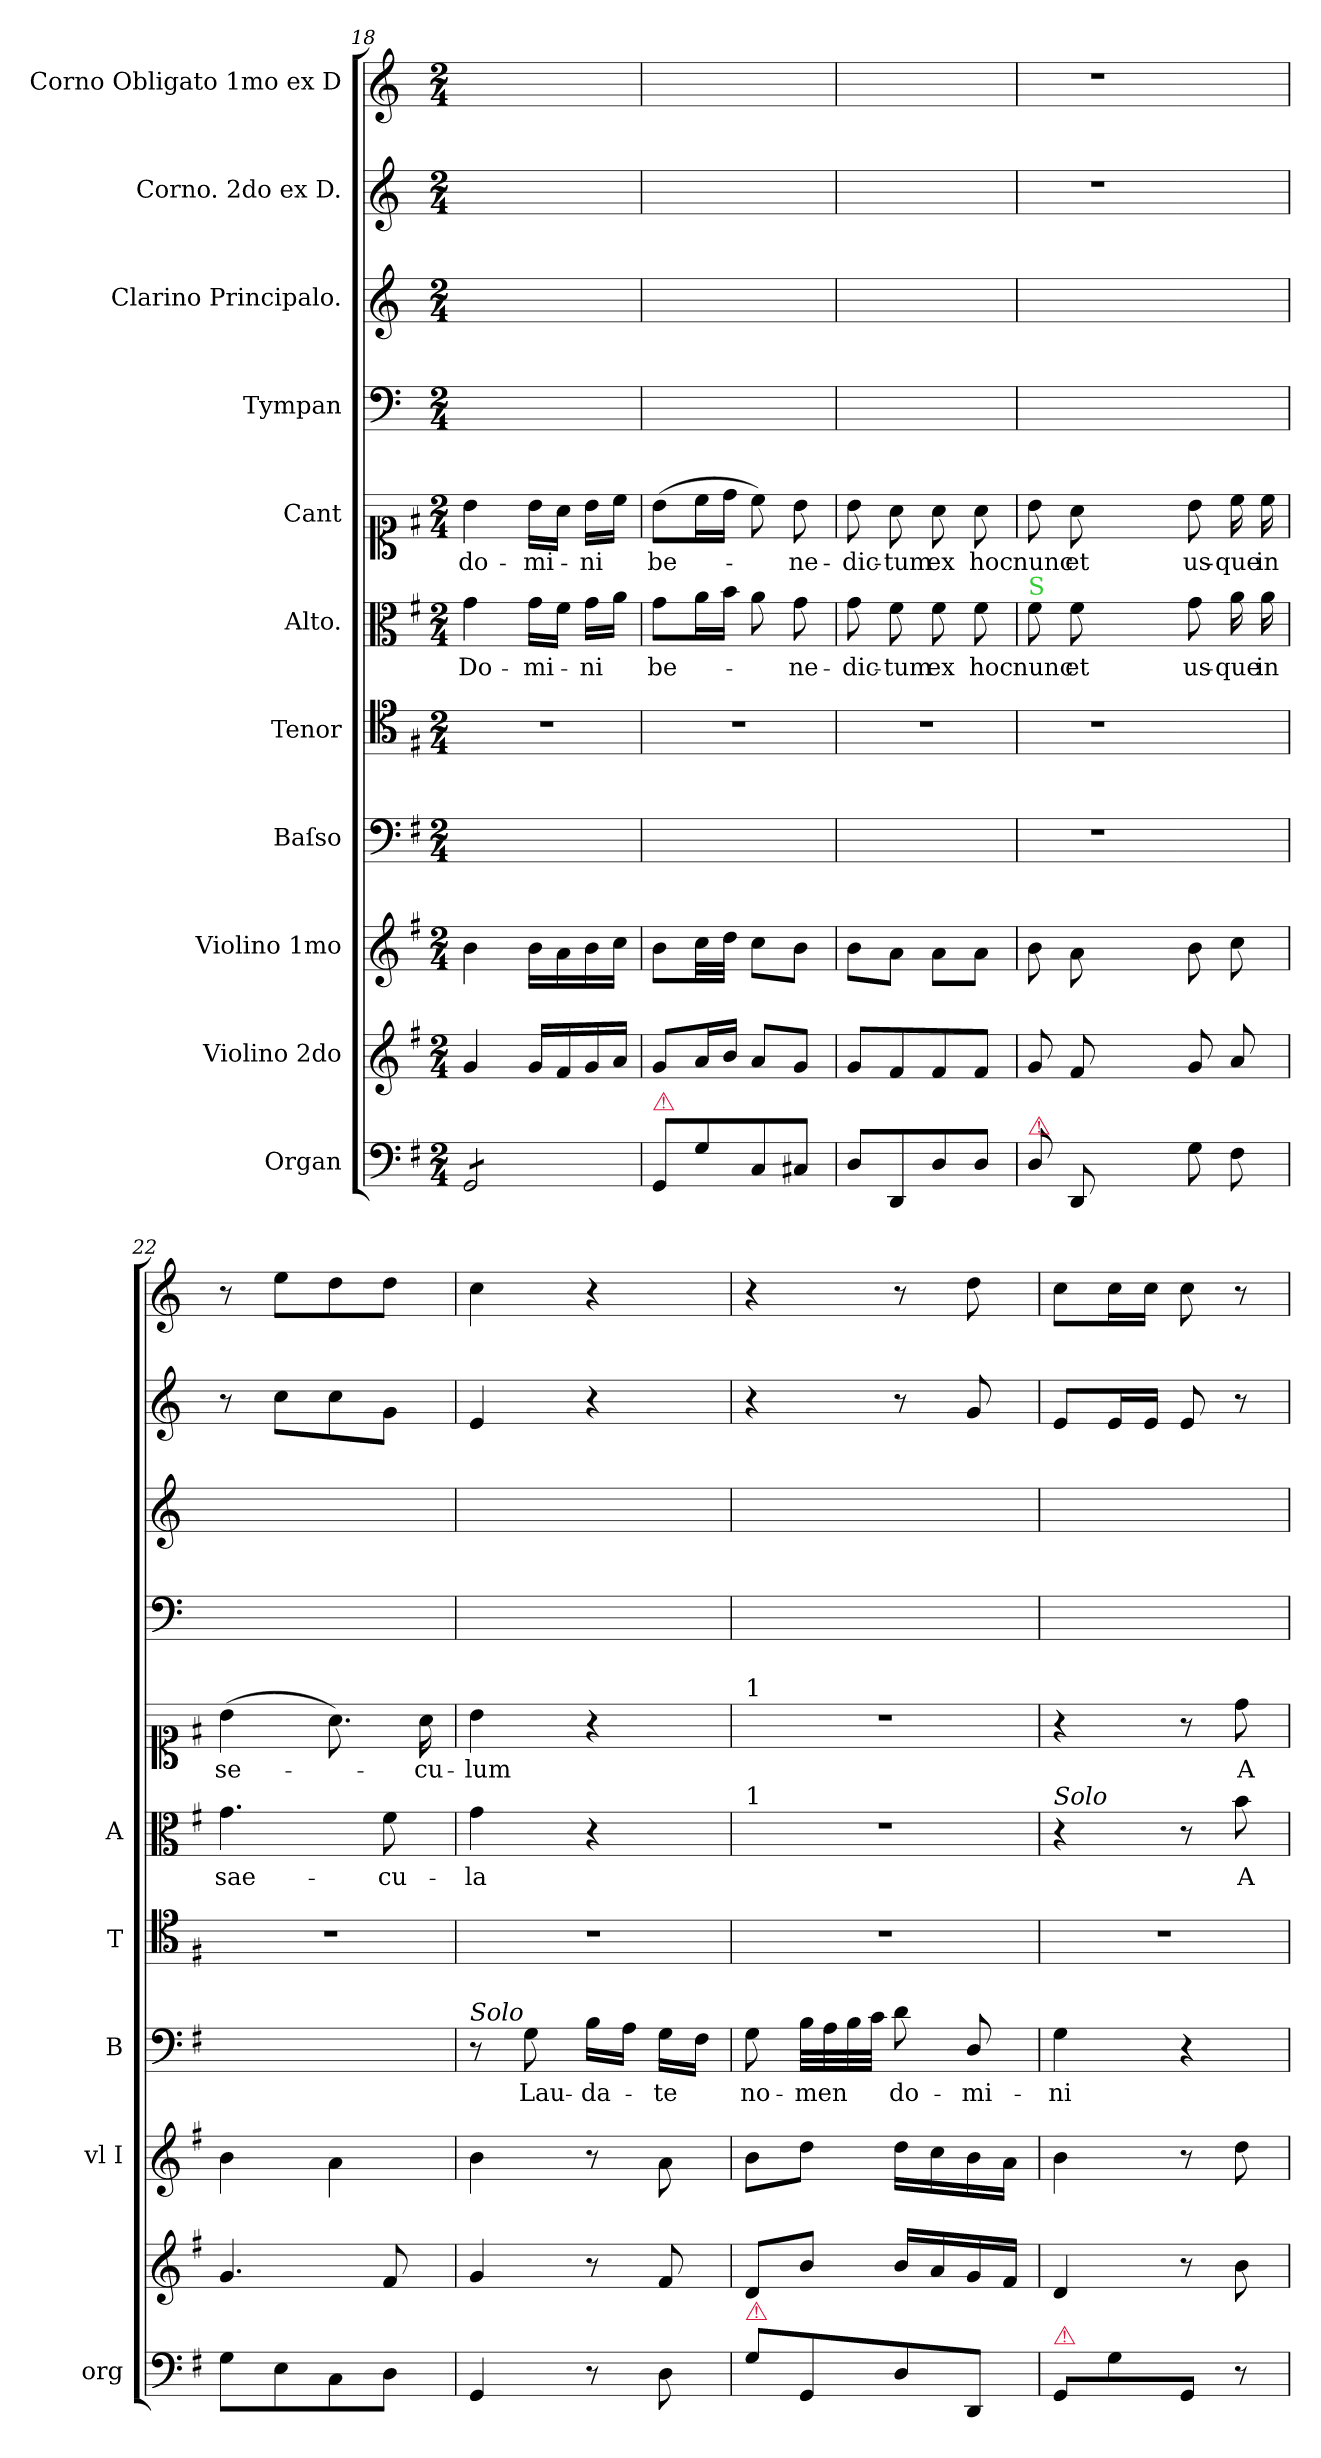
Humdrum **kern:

**kern	**kern	**kern	**kern	**text	**kern	**kern	**text	**kern	**text	**kern	**kern	**kern	**kern
*part11	*part10	*part9	*part8	*part8	*part7	*part6	*part6	*part5	*part5	*part4	*part3	*part2	*part1
*staff11	*staff10	*staff9	*staff8	*staff8	*staff7	*staff6	*staff6	*staff5	*staff5	*staff4	*staff3	*staff2	*staff1
*I"Organ	*I"Violino 2do	*I"Violino 1mo	*I"Baſso	*	*I"Tenor	*I"Alto.	*	*I"Cant	*	*I"Tympan	*I"Clarino Principalo.	*I"Corno. 2do ex D.	*I"Corno Obligato 1mo ex D
*I'org	*	*I'vl I	*I'B	*	*I'T	*I'A	*	*	*	*	*	*	*
*clefF4	*clefG2	*clefG2	*clefF4	*	*clefC4	*clefC3	*	*clefC1	*	*clefF4	*clefG2	*clefG2	*clefG2
*	*	*	*	*	*	*	*	*	*	*	*ITrd-1c-2	*ITrd3c5	*ITrd3c5
*k[f#]	*k[f#]	*k[f#]	*k[f#]	*	*k[f#]	*k[f#]	*	*k[f#]	*	*k[]	*k[f#c#]	*k[f#]	*k[f#]
*M2/4	*M2/4	*M2/4	*M2/4	*	*M2/4	*M2/4	*	*M2/4	*	*M2/4	*M2/4	*M2/4	*M2/4
=18	=18	=18	=18	=18	=18	=18	=18	=18	=18	=18	=18	=18	=18
*tremolo	*	*	*	*	*	*	*	*	*	*	*	*	*
8GG/L	4g/	4b\	2ryy	.	2r	4g\	Do-	4b\	do-	2ryy	2ryy	2ryy	2ryy
8GG/	.	.	.	.	.	.	.	.	.	.	.	.	.
8GG/	16g/LL	16b\LL	.	.	.	16g\LL	-mi-	16b\LL	-mi-	.	.	.	.
.	16f#/	16a\	.	.	.	16f#\JJ	.	16a\JJ	.	.	.	.	.
8GG/J	16g/	16b\	.	.	.	16g\LL	-ni	16b\LL	-ni	.	.	.	.
*Xtremolo	*	*	*	*	*	*	*	*	*	*	*	*	*
.	16a/JJ	16cc\JJ	.	.	.	16a\JJ	.	16cc\JJ	.	.	.	.	.
=19	=19	=19	=19	=19	=19	=19	=19	=19	=19	=19	=19	=19	=19
!LO:TX:a:color=crimson:t=⚠	!	!	!	!	!	!	!	!	!	!	!	!	!
8GG/L	8g/L	8b\L	2ryy	.	2r	8g\L	be-	(8b\L	be-	2ryy	2ryy	2ryy	2ryy
!	!	!LO:N:vis=32	!	!	!	!	!	!	!	!	!	!	!
8G\	16a/L	16cc\LL	.	.	.	16a\L	.	16cc\L	.	.	.	.	.
!	!	!LO:N:vis=32	!	!	!	!	!	!	!	!	!	!	!
.	16b/JJ	16dd\JJJ	.	.	.	16b\JJ	.	16dd\JJ	.	.	.	.	.
8C/	8a/L	8cc\L	.	.	.	8a\	.	8cc\)	.	.	.	.	.
8C#X/J	8g/J	8b\J	.	.	.	8g\	-ne-	8b\	-ne-	.	.	.	.
=20	=20	=20	=20	=20	=20	=20	=20	=20	=20	=20	=20	=20	=20
8D/L	8g/L	8b\L	2ryy	.	2r	8g\	-dic-	8b\	-dic-	2ryy	2ryy	2ryy	2ryy
8DD/	8f#/	8a\J	.	.	.	8f#\	-tum	8a\	-tum	.	.	.	.
8D/	8f#/	8a\L	.	.	.	8f#\	ex	8a\	ex	.	.	.	.
8D/J	8f#/J	8a\J	.	.	.	8f#\	hoc	8a\	hoc	.	.	.	.
=21	=21	=21	=21	=21	=21	=21	=21	=21	=21	=21	=21	=21	=21
!	!	!	!	!	!	!LO:TX:a:color=limegreen:t=S	!	!	!	!	!	!	!
!LO:TX:a:color=crimson:t=⚠	!	!	!	!	!	!	!	!	!	!	!	!	!
!	!	!	!LO:N:vis=0	!	!	!	!	!	!	!	!	!	!
8D/	8g/	8b\	2r	.	2r	8f#\	nunc	8b\	nunc	2ryy	2ryy	2r	2r
8DD/	8f#/	8a\	.	.	.	8f#\	et	8a\	et	.	.	.	.
4ryy	4ryy	4ryy	.	.	.	4ryy	.	4ryy	.	.	.	.	.
=-	=-	=-	=-	=-	=-	=-	=-	=-	=-	=-	=-	=-	=-
8G\	8g/	8b\	4ryy	.	4ryy	8g\	us-	8b\	us-	4ryy	4ryy	4ryy	4ryy
8F#\	8a/	8cc\	.	.	.	16a\	-que	16cc\	-que	.	.	.	.
.	.	.	.	.	.	16a\	in	16cc\	in	.	.	.	.
=22	=22	=22	=22	=22	=22	=22	=22	=22	=22	=22	=22	=22	=22
8G\L	4.g/	4b\	2ryy	.	2r	4.g\	sae-	(4b\	se-	2ryy	2ryy	8r	8r
8E\	.	.	.	.	.	.	.	.	.	.	.	8g\L	8b\L
8C\	.	4a\	.	.	.	.	.	8.a\)	.	.	.	8g\	8a\
8D\J	8f#/	.	.	.	.	8f#\	-cu-	.	.	.	.	8d\J	8a\J
.	.	.	.	.	.	.	.	16a\	-cu-	.	.	.	.
=23	=23	=23	=23	=23	=23	=23	=23	=23	=23	=23	=23	=23	=23
!	!	!	!LO:TX:a:i:t=Solo	!	!	!	!	!	!	!	!	!	!
4GG/	4g/	4b\	8r	.	2r	4g\	-la	4b\	-lum	2ryy	2ryy	4B/	4g\
.	.	.	8G\	Lau-	.	.	.	.	.	.	.	.	.
8r	8r	8r	16B\LL	-da-	.	4r	.	4r	.	.	.	4r	4r
.	.	.	16A\JJ	.	.	.	.	.	.	.	.	.	.
8D\	8f#/	8a\	16G\LL	-te	.	.	.	.	.	.	.	.	.
.	.	.	16F#\JJ	.	.	.	.	.	.	.	.	.	.
=24	=24	=24	=24	=24	=24	=24	=24	=24	=24	=24	=24	=24	=24
!	!	!	!	!	!	!	!	!LO:TX:a:t=1	!	!	!	!	!
!	!	!	!	!	!	!LO:TX:a:t=1	!	!	!	!	!	!	!
!LO:TX:a:color=crimson:t=⚠	!	!	!	!	!	!	!	!	!	!	!	!	!
8G\L	8d/L	8b\L	8G\	no-	2r	2r	.	2r	.	2ryy	2ryy	4r	4r
8GG/	8b/J	8dd\J	32B\LLL	-men	.	.	.	.	.	.	.	.	.
.	.	.	32A\	.	.	.	.	.	.	.	.	.	.
.	.	.	32B\	.	.	.	.	.	.	.	.	.	.
.	.	.	32c\JJJ	.	.	.	.	.	.	.	.	.	.
8D/	16b/LL	16dd\LL	8d\	do-	.	.	.	.	.	.	.	8r	8r
.	16a/	16cc\	.	.	.	.	.	.	.	.	.	.	.
8DD/J	16g/	16b\	8D/	-mi-	.	.	.	.	.	.	.	8d/	8a\
.	16f#/JJ	16a\JJ	.	.	.	.	.	.	.	.	.	.	.
=25	=25	=25	=25	=25	=25	=25	=25	=25	=25	=25	=25	=25	=25
!	!	!	!	!	!	!LO:TX:a:i:t=Solo	!	!	!	!	!	!	!
!LO:TX:a:color=crimson:t=⚠	!	!	!	!	!	!	!	!	!	!	!	!	!
8GG/L	4d/	4b\	4G\	-ni	2r	4r	.	4r	.	2ryy	2ryy	8B/L	8g\L
8G\	.	.	.	.	.	.	.	.	.	.	.	16B/L	16g\L
.	.	.	.	.	.	.	.	.	.	.	.	16B/JJ	16g\JJ
8GG/J	8r	8r	4r	.	.	8r	.	8r	.	.	.	8B/	8g\
8r	8b\	8dd\	.	.	.	8b\	A	8dd\	A	.	.	8r	8r
=	=	=	=	=	=	=	=	=	=	=	=	=	=
*-	*-	*-	*-	*-	*-	*-	*-	*-	*-	*-	*-	*-	*-
